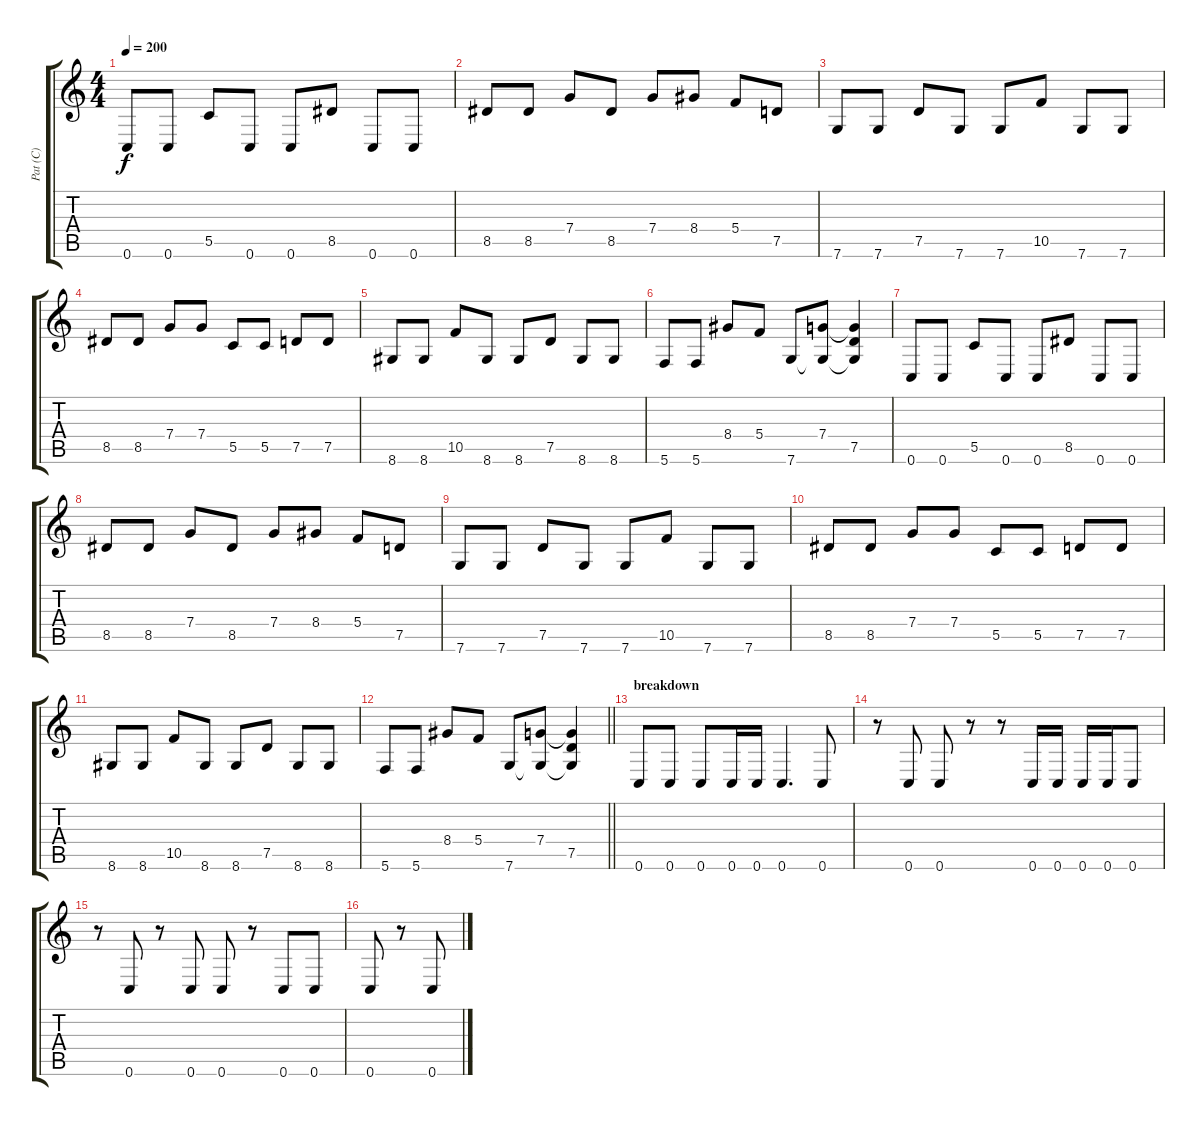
\track ("Pat (C)" "Pat (C)") {instrument distortionguitar}
\staff {score tabs}
\tuning (D4 A3 F3 C3 G2 C2) {hide}
\ts (4 4)
\tempo 200
\clef g2
\ks c
0.6.8{dy f volume 16 instrument distortionguitar} 0.6.8 5.5.8 0.6.8 0.6.8 8.5.8 0.6.8 0.6.8 |
8.5.8 8.5.8 7.4.8 8.5.8 7.4.8 8.4.8 5.4.8 7.5.8 |
7.6.8 7.6.8 7.5.8 7.6.8 7.6.8 10.5.8 7.6.8 7.6.8 |
8.5.8 8.5.8 7.4.8 7.4.8 5.5.8 5.5.8 7.5.8 7.5.8 |
8.6.8 8.6.8 10.5.8 8.6.8 8.6.8 7.5.8 8.6.8 8.6.8 |
5.6.8 5.6.8 8.4.8 5.4.8 7.6.8 (7.4 7.6{t}).8 (7.4{t} 7.5 7.6{t}).4 |
0.6.8 0.6.8 5.5.8 0.6.8 0.6.8 8.5.8 0.6.8 0.6.8 |
8.5.8 8.5.8 7.4.8 8.5.8 7.4.8 8.4.8 5.4.8 7.5.8 |
7.6.8 7.6.8 7.5.8 7.6.8 7.6.8 10.5.8 7.6.8 7.6.8 |
8.5.8 8.5.8 7.4.8 7.4.8 5.5.8 5.5.8 7.5.8 7.5.8 |
8.6.8 8.6.8 10.5.8 8.6.8 8.6.8 7.5.8 8.6.8 8.6.8 |
\barLineRight lightlight
5.6.8 5.6.8 8.4.8 5.4.8 7.6.8 (7.4 7.6{t}).8 (7.4{t} 7.5 7.6{t}).4 |
\section ("" "breakdown")
0.6.8 0.6.8 0.6.8 0.6.16 0.6.16 0.6.4{d} 0.6.8 |
r.8 0.6.8 0.6.8 r.8 r.8 0.6.16 0.6.16 0.6.16 0.6.16 0.6.8 |
r.8 0.6.8 r.8 0.6.8 0.6.8 r.8 0.6.8 0.6.8 |
0.6.8 r.8 0.6.8
